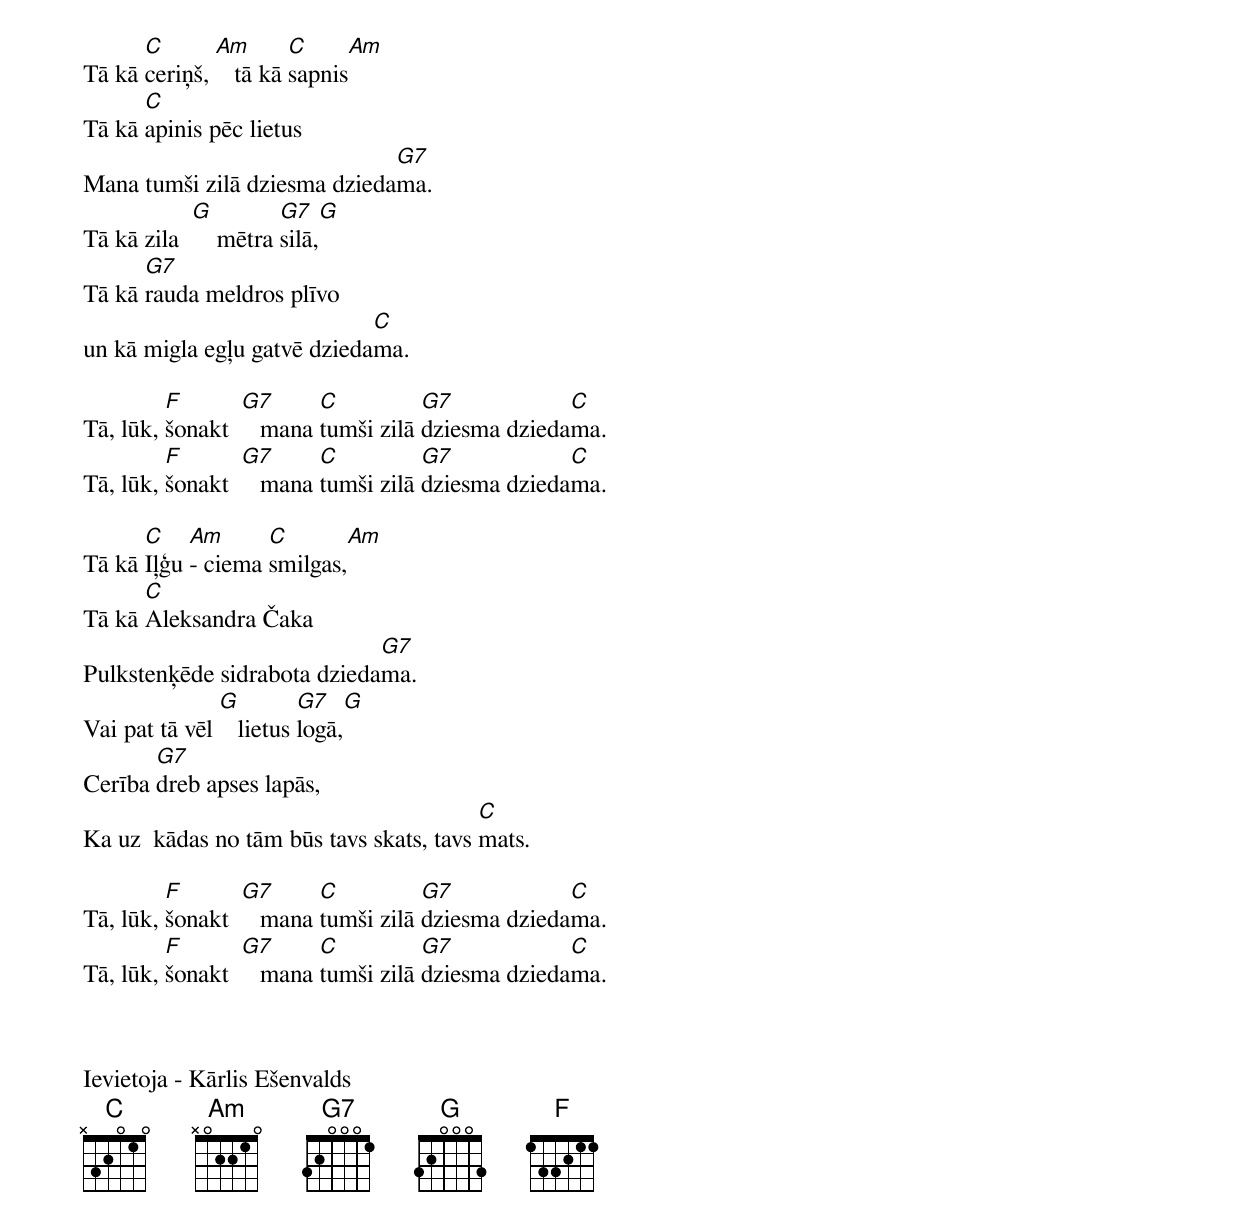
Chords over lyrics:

      C       Am       C       Am
Tā kā ceriņš,    tā kā sapnis
      C
Tā kā apinis pēc lietus
                              G7
Mana tumši zilā dziesma dziedama.
            G         G7     G
Tā kā zila      mētra silā,
      G7
Tā kā rauda meldros plīvo
                             C
un kā migla egļu gatvē dziedama.

         F       G7      C          G7            C
Tā, lūk, šonakt     mana tumši zilā dziesma dziedama.
         F       G7      C          G7            C
Tā, lūk, šonakt     mana tumši zilā dziesma dziedama.

      C    Am      C        Am
Tā kā Iļģu - ciema smilgas,
      C
Tā kā Aleksandra Čaka
                             G7
Pulkstenķēde sidrabota dziedama.
               G         G7     G
Vai pat tā vēl    lietus logā,
       G7
Cerība dreb apses lapās,
                                         C
Ka uz  kādas no tām būs tavs skats, tavs mats.

         F       G7      C          G7            C
Tā, lūk, šonakt     mana tumši zilā dziesma dziedama.
         F       G7      C          G7            C
Tā, lūk, šonakt     mana tumši zilā dziesma dziedama.



Ievietoja - Kārlis Ešenvalds
